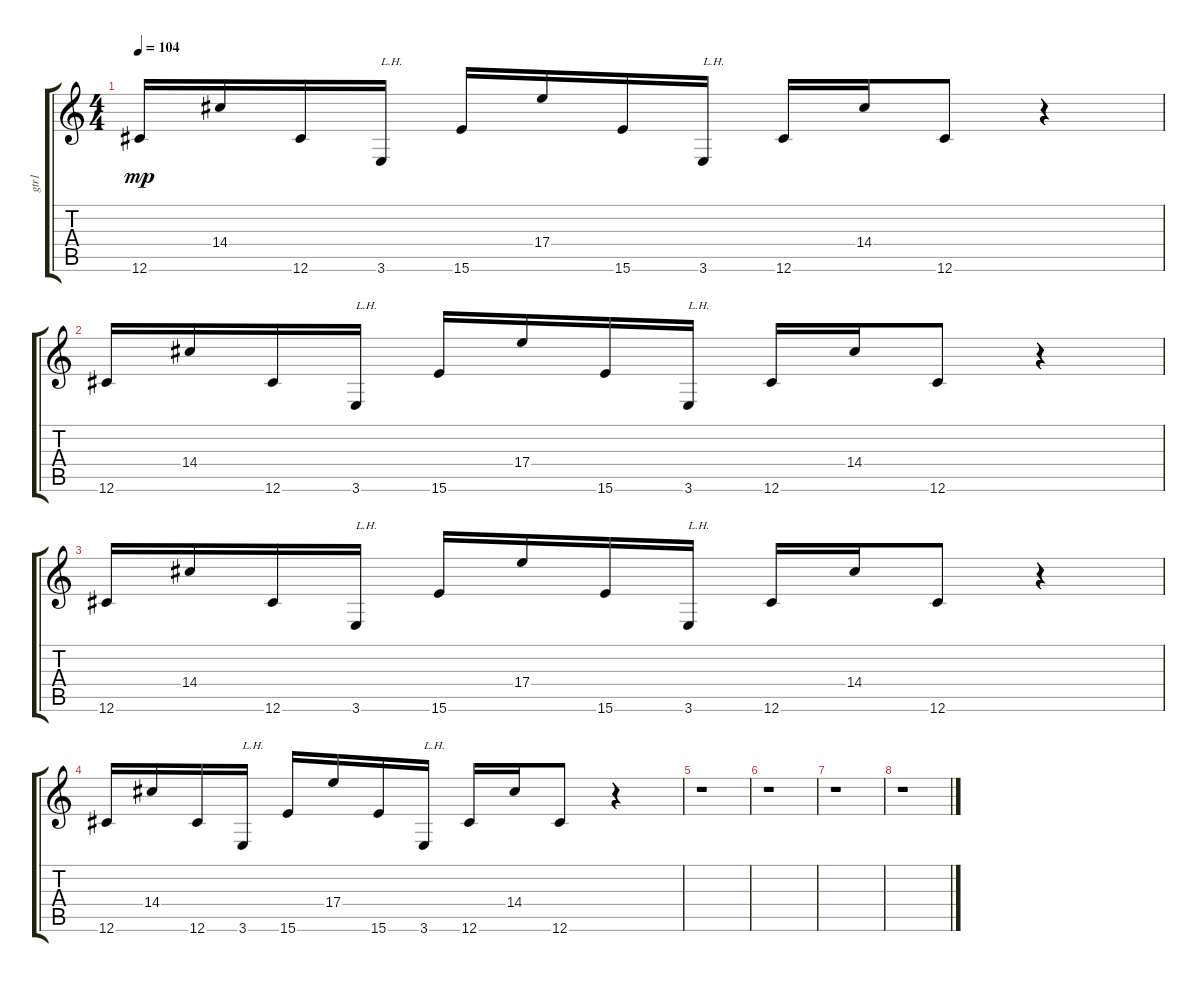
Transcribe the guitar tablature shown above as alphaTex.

\track ("gtr1" "gtr1") {instrument electricguitarclean}
\staff {score tabs}
\tuning (Db4 Ab3 E3 B2 Gb2 Db2) {hide}
\ts (4 4)
\tempo 104
\clef g2
\ks c
12.6.16{dy mp} 14.4.16 12.6.16 3.6.16{txt "L.H."} 15.6.16 17.4.16 15.6.16 3.6.16{txt "L.H."} 12.6.16 14.4.16 12.6.8 r.4 |
12.6.16 14.4.16 12.6.16 3.6.16{txt "L.H."} 15.6.16 17.4.16 15.6.16 3.6.16{txt "L.H."} 12.6.16 14.4.16 12.6.8 r.4 |
12.6.16 14.4.16 12.6.16 3.6.16{txt "L.H."} 15.6.16 17.4.16 15.6.16 3.6.16{txt "L.H."} 12.6.16 14.4.16 12.6.8 r.4 |
12.6.16 14.4.16 12.6.16 3.6.16{txt "L.H."} 15.6.16 17.4.16 15.6.16 3.6.16{txt "L.H."} 12.6.16 14.4.16 12.6.8 r.4 |
r.1 |
r.1 |
r.1 |
r.1
